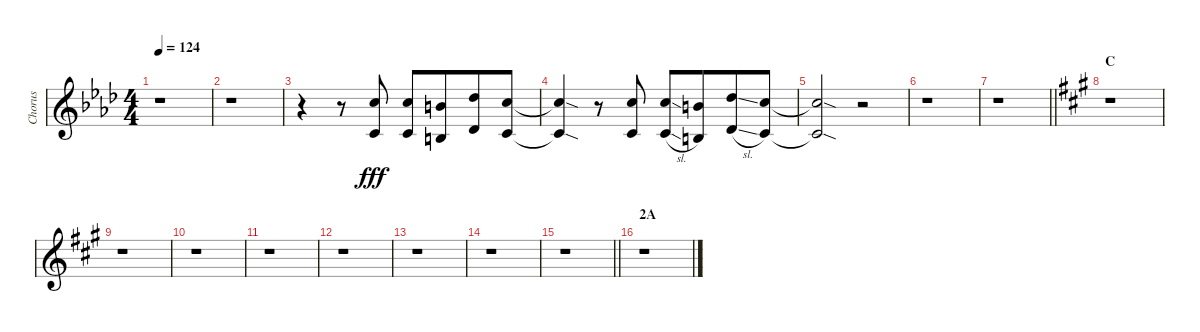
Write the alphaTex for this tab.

\track ("Chorus" "Chorus") {instrument flute}
\staff {score}
\tuning (E4 B3 G3 D3 A2 E2 B1) {hide}
\ts (4 4)
\tempo 124
\clef g2
\ks ab
r.1{dy fff} |
r.1 |
r.4 r.8 (8.1 5.3).8 (8.1 5.3).8 (7.1 4.3).8{beam merge} (9.1 6.3).8 (8.1 5.3).8 |
(8.1{sod t} 5.3{sod t}).4 r.8 (8.1 5.3).8 (8.1{sl} 5.3{sl}).8 (7.1 4.3).8{beam merge} (9.1{sl} 6.3{sl}).8 (8.1 5.3).8 |
(8.1{sod t} 5.3{sod t}).2 r.2 |
r.1 |
\barLineRight lightlight
r.1 |
\section ("" "C")
\ks a
r.1 |
r.1 |
r.1 |
r.1 |
r.1 |
r.1 |
r.1 |
\barLineRight lightlight
r.1 |
\section ("" "2A")
r.1
